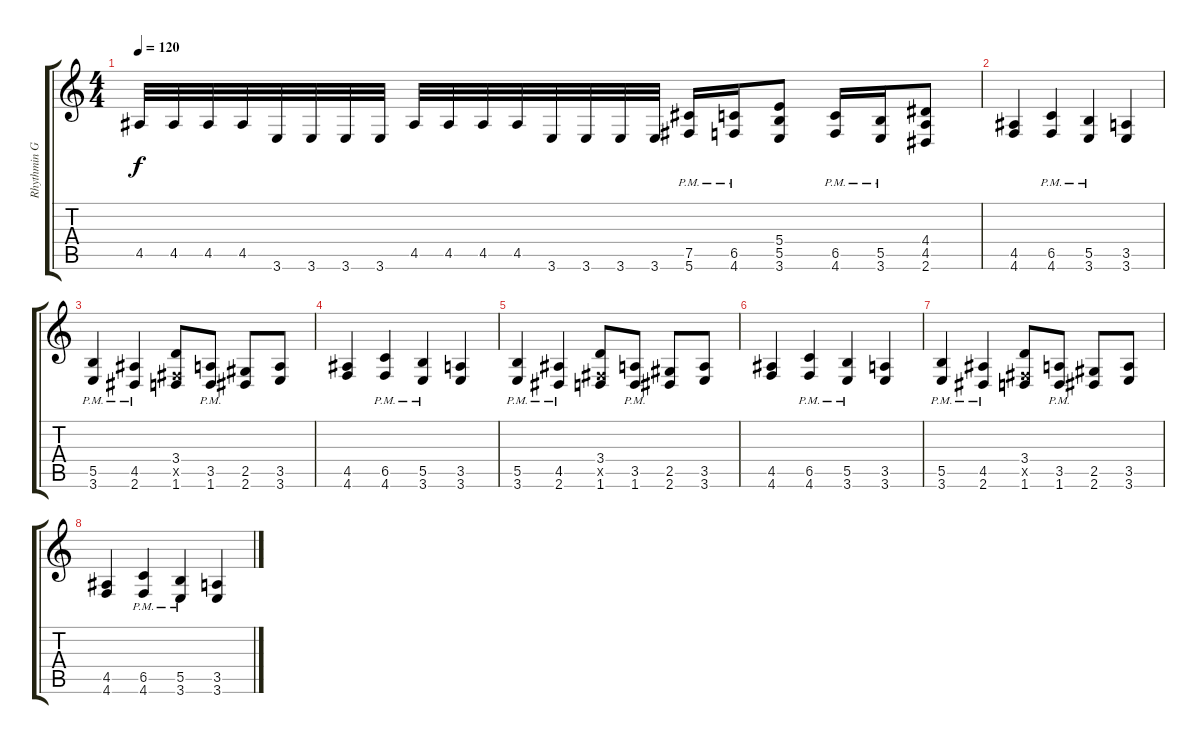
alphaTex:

\track ("Rhythmin Guitar #2" "Rhythmin G") {instrument distortionguitar}
\staff {score tabs}
\tuning (Db4 Ab3 E3 B2 Gb2 Db2) {hide}
\ts (4 4)
\tempo 120
\clef g2
\ks c
4.5.32{dy f} 4.5.32 4.5.32 4.5.32 3.6.32 3.6.32 3.6.32 3.6.32 4.5.32 4.5.32 4.5.32 4.5.32 3.6.32 3.6.32 3.6.32 3.6.32 (7.5{pm} 5.6{pm}).16 (6.5{pm} 4.6{pm}).16 (5.4 5.5 3.6).8 (6.5{pm} 4.6{pm}).16 (5.5{pm} 3.6{pm}).16 (4.4 4.5 2.6).8 |
(4.5 4.6).4 (6.5{pm} 4.6{pm}).4 (5.5{pm} 3.6{pm}).4 (3.5 3.6).4 |
(5.5{pm} 3.6{pm}).4 (4.5{pm} 2.6{pm}).4 (3.4 0.5{x} 1.6).8 (3.5{pm} 1.6{pm}).8 (2.5 2.6).8 (3.5 3.6).8 |
(4.5 4.6).4 (6.5{pm} 4.6{pm}).4 (5.5{pm} 3.6{pm}).4 (3.5 3.6).4 |
(5.5{pm} 3.6{pm}).4 (4.5{pm} 2.6{pm}).4 (3.4 0.5{x} 1.6).8 (3.5{pm} 1.6{pm}).8 (2.5 2.6).8 (3.5 3.6).8 |
(4.5 4.6).4 (6.5{pm} 4.6{pm}).4 (5.5{pm} 3.6{pm}).4 (3.5 3.6).4 |
(5.5{pm} 3.6{pm}).4 (4.5{pm} 2.6{pm}).4 (3.4 0.5{x} 1.6).8 (3.5{pm} 1.6{pm}).8 (2.5 2.6).8 (3.5 3.6).8 |
(4.5 4.6).4 (6.5{pm} 4.6{pm}).4 (5.5{pm} 3.6{pm}).4 (3.5 3.6).4
